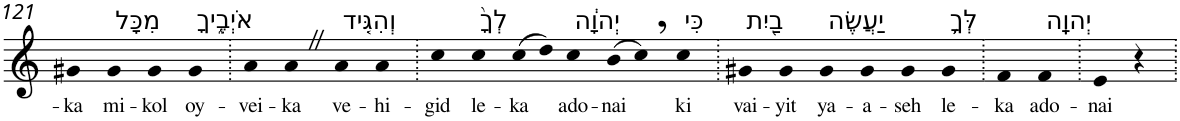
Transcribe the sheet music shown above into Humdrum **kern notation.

**kern	**text
*part1	*part1
*staff1	*staff1
*I"Piano	*
*I'Pno	*
!!LO:PB:g=z
*clefG2	*
*k[]	*
=121	=121
!	!LO:LY:b
4g#X	-ka
!LO:TX:a:t=מִכָּל	!
!	!LO:LY:b
4g#	mi-
!	!LO:LY:b
4g#	-kol
!LO:TX:a:t=אֹיְבֶ֑יךָ	!
!	!LO:LY:b
4g#	oy-
=122.	=122.
!	!LO:LY:b
4a	-vei-
!	!LO:LY:b
4aZ	-ka
!LO:TX:a:t=וְהִגִּ֤יד	!
!	!LO:LY:b
4a	ve-
!	!LO:LY:b
4a	-hi-
=123.	=123.
!	!LO:LY:b
4cc	-gid
!LO:TX:a:t=לְךָ֙	!
!	!LO:LY:b
4cc	le-
!	!LO:LY:b
(>8cc	-ka
8dd)	.
!LO:TX:a:t=יְהוָ֔ה	!
!	!LO:LY:b
4cc	ado-
!	!LO:LY:b
(>8b	-nai
8cc,)	.
!LO:TX:a:t=כִּי	!
!	!LO:LY:b
4cc	ki
=124.	=124.
!LO:TX:a:t=בַ֖יִת	!
!	!LO:LY:b
4g#X	vai-
!	!LO:LY:b
4g#	-yit
!LO:TX:a:t=יַעֲשֶׂה	!
!	!LO:LY:b
4g#	ya-
!	!LO:LY:b
4g#	-a-
!	!LO:LY:b
4g#	-seh
!LO:TX:a:t=לְּךָ֥	!
!	!LO:LY:b
4g#	le-
=125.	=125.
!	!LO:LY:b
4f	-ka
!LO:TX:a:t=יְהוָֽה	!
!	!LO:LY:b
4f	ado-
=126.	=126.
!	!LO:LY:b
4e	-nai
4r	.
=.	=.
*-	*-
